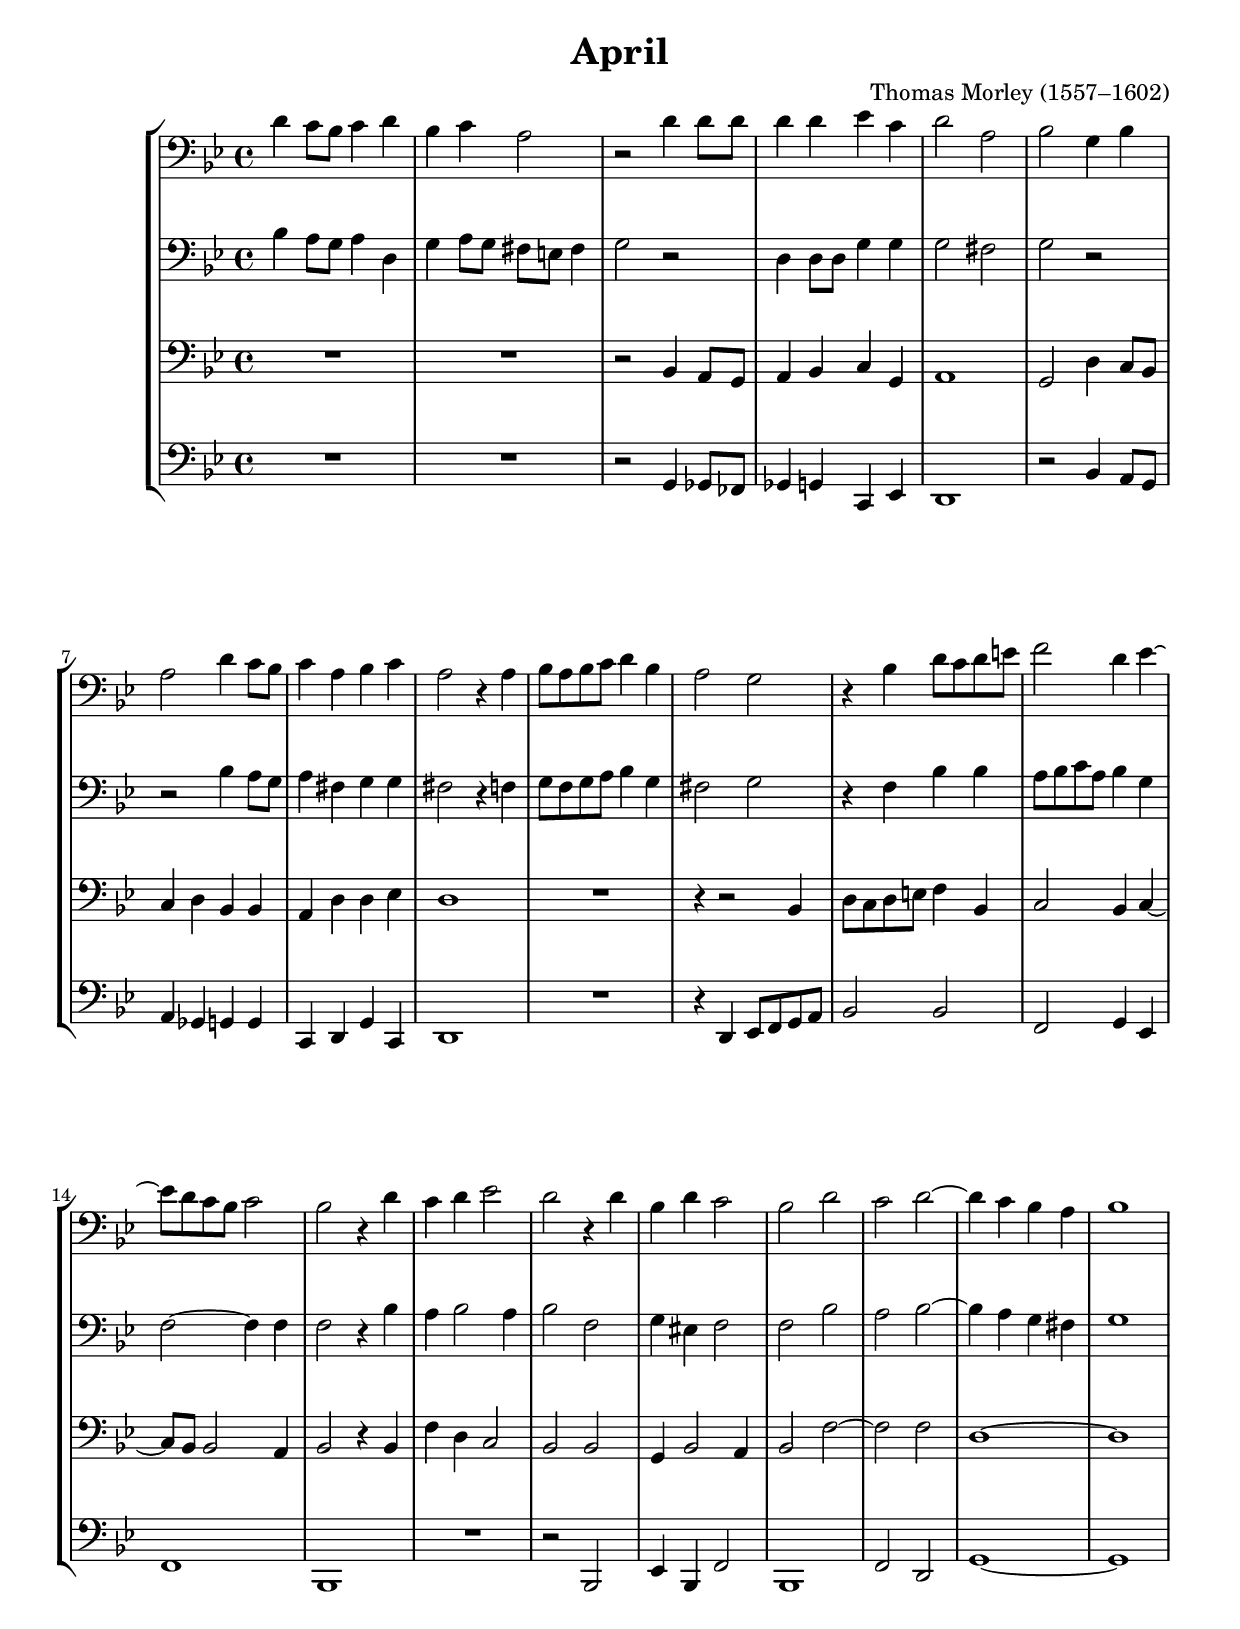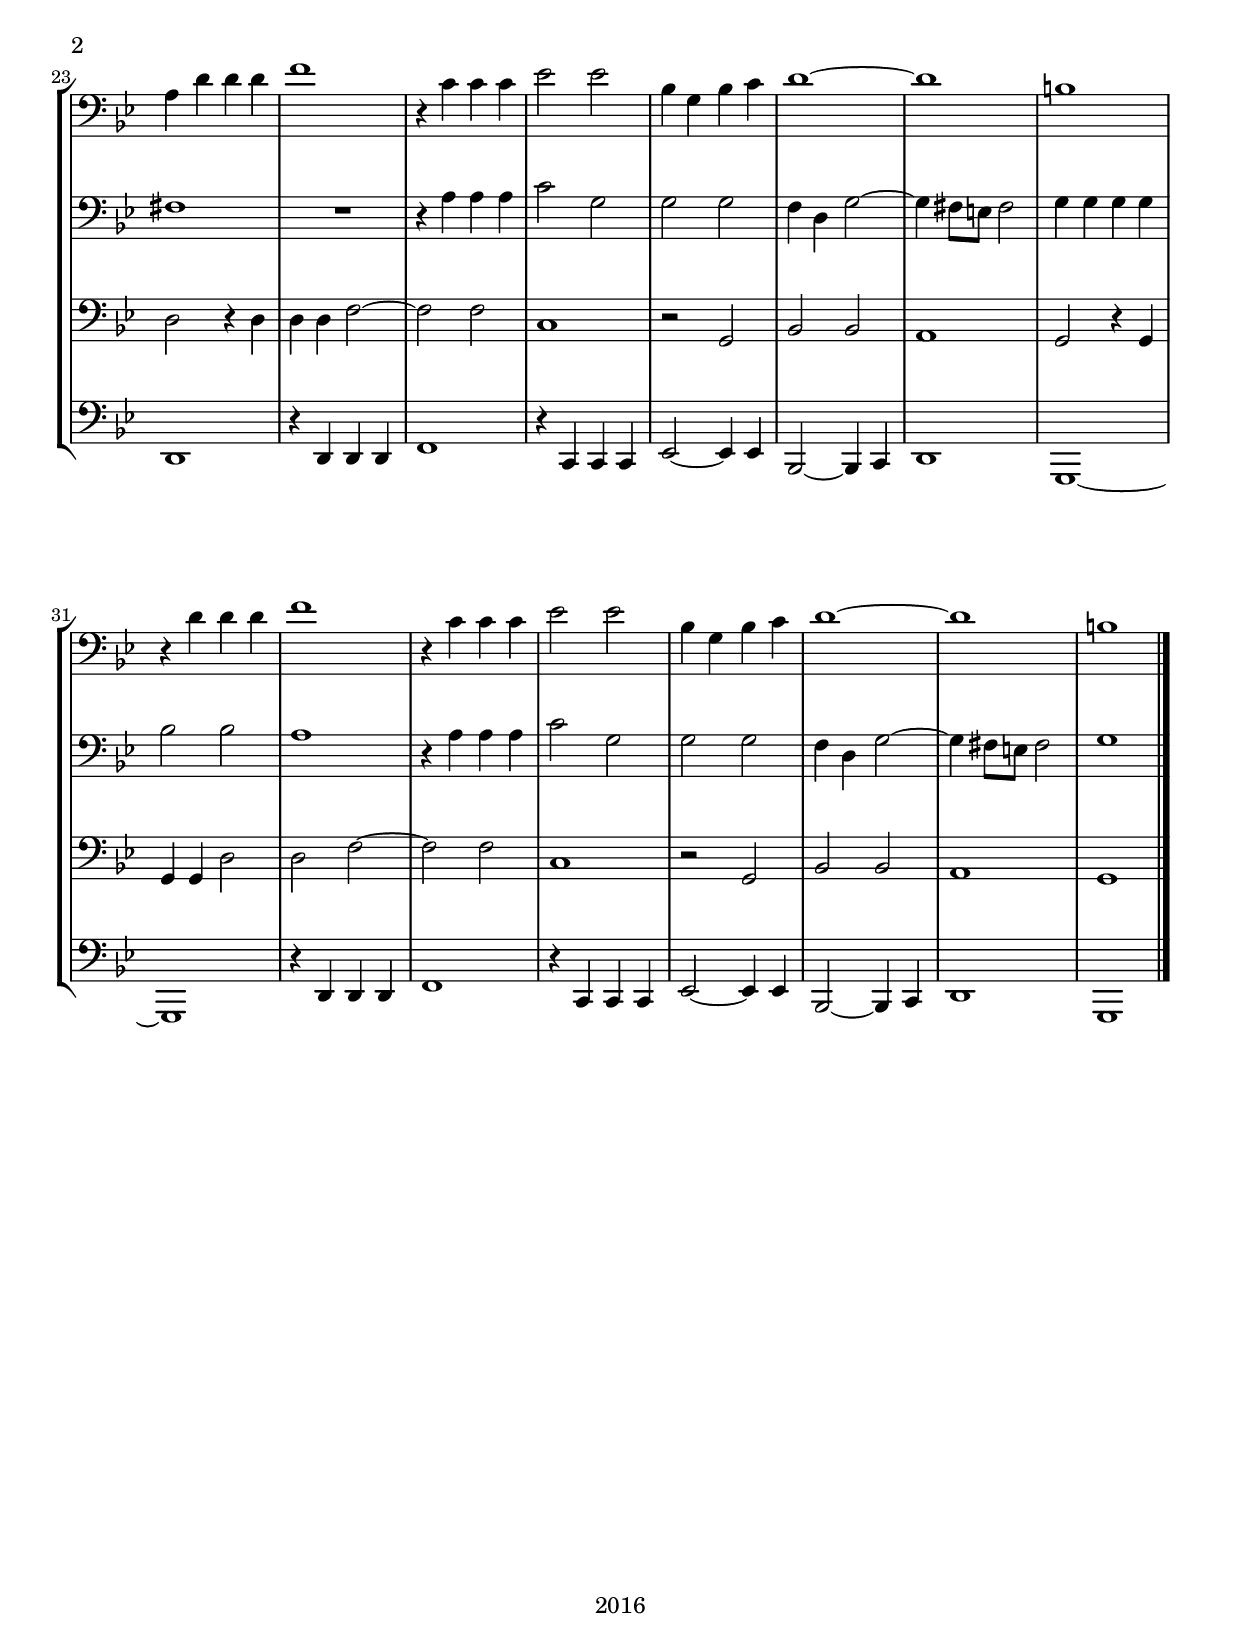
\version "2.16.2"

\header {
  title = "April"
  composer = "Thomas Morley (1557–1602)"
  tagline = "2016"
}

\paper {
  system-system-spacing #'minimum-distance = #22
  top-margin = 1.5\cm
  left-margin = 1.2\cm
  right-margin = 1.2\cm
  bottom-margin = 1.5\cm
}

global= {
  \time 4/4
  \key bes \major
  \clef bass
}

PartPOneVoiceOne =  \new Voice \relative c' {
  %\set Staff.instrumentName = #"Voice 1"
  
  d4 c8 bes8 c4 d4 | % 2
  bes4 c4 a2 | % 3
  r2 d4 d8 d8 | % 4
  d4 d4 es4 c4 | % 5
  d2 a2 | % 6
  bes2 g4 bes4 | % 7
  a2 d4 c8 bes8 | % 8
  c4 a4 bes4 c4 | % 9
  a2 r4 a4 | \barNumberCheck #10
  bes8 a8 bes8 c8 d4 bes4 | % 11
  a2 g2 | % 12
  r4 bes4 d8 c8 d8 e8 | % 13
  f2 d4 es4 ~ | % 14
  es8 d8 c8 bes8 c2 | % 15
  bes2 r4 d4 | % 16
  c4 d4 es2 | % 17
  d2 r4 d4 | % 18
  bes4 d4 c2 | % 19
  bes2 d2 | \barNumberCheck #20
  c2 d2 ~ | % 21
  d4 c4 bes4 a4 | % 22
  bes1 | % 23
  a4 d4 d4 d4 | % 24
  f1 | % 25
  r4 c4 c4 c4 | % 26
  es2 es2 | % 27
  bes4 g4 bes4 c4 | % 28
  d1 ~ | % 29
  d1 | \barNumberCheck #30
  b1 | % 31
  r4 d4 d4 d4 | % 32
  f1 | % 33
  r4 c4 c4 c4 | % 34
  es2 es2 | % 35
  bes4 g4 bes4 c4 | % 36
  d1 ~ | % 37
  d1 | % 38
  b1
  \bar "|."
}

PartPTwoVoiceOne =  \new Voice \relative c' {
  %\set Staff.instrumentName = #"Voice 2"
  
  bes4 a8 g8 a4 d,4 | % 2
  g4 a8 g8 fis8 e8 fis4 | % 3
  g2 r2 | % 4
  d4 d8 d8 g4 g4 | % 5
  g2 fis2 | % 6
  g2 r2 | % 7
  r2 bes4 a8 g8 | % 8
  a4 fis4 g4 g4 | % 9
  fis2 r4 f4 | \barNumberCheck #10
  g8 f8 g8 a8 bes4 g4 | % 11
  fis2 g2 | % 12
  r4 f4 bes4 bes4 | % 13
  a8 bes8 c8 a8 bes4 g4 | % 14
  f2 ~ f4 f4 | % 15
  f2 r4 bes4 | % 16
  a4 bes2 a4 | % 17
  bes2 f2 | % 18
  g4 eis4 f2 | % 19
  f2 bes2 | \barNumberCheck #20
  a2 bes2 ~ | % 21
  bes4 a4 g4 fis4 | % 22
  g1 | % 23
  fis1 | % 24
  R1 | % 25
  r4 a4 a4 a4 | % 26
  c2 g2 | % 27
  g2 g2 | % 28
  f4 d4 g2 ~ | % 29
  g4 fis8 e8 fis2 | \barNumberCheck #30
  g4 g4 g4 g4 | % 31
  bes2 bes2 | % 32
  a1 | % 33
  r4 a4 a4 a4 | % 34
  c2 g2 | % 35
  g2 g2 | % 36
  f4 d4 g2 ~ | % 37
  g4 fis8 e8 fis2 | % 38
  g1
  \bar "|."
}

PartPThreeVoiceOne =  \new Voice \relative c {
  %\set Staff.instrumentName = #"Voice 3"
  
  R1*2 | % 3
  r2 bes4 a8 g8 | % 4
  a4 bes4 c4 g4 | % 5
  a1 | % 6
  g2 d'4 c8 bes8 | % 7
  c4 d4 bes4 bes4 | % 8
  a4 d4 d4 es4 | % 9
  d1 | \barNumberCheck #10
  R1 | % 11
  r4 r2 bes4 | % 12
  d8 c8 d8 e8 f4 bes,4 | % 13
  c2 bes4 c4 ~ | % 14
  c8 bes8 bes2 a4 | % 15
  bes2 r4 bes4 | % 16
  f'4 d4 c2 | % 17
  bes2 bes2 | % 18
  g4 bes2 a4 | % 19
  bes2 f'2 ~ | \barNumberCheck #20
  f2 f2 | % 21
  d1 ~ | % 22
  d1 | % 23
  d2 r4 d4 | % 24
  d4 d4 f2 ~ | % 25
  f2 f2 | % 26
  c1 | % 27
  r2 g2 | % 28
  bes2 bes2 | % 29
  a1 | \barNumberCheck #30
  g2 r4 g4 | % 31
  g4 g4 d'2 | % 32
  d2 f2 ~ | % 33
  f2 f2 | % 34
  c1 | % 35
  r2 g2 | % 36
  bes2 bes2 | % 37
  a1 | % 38
  g1
  \bar "|."
}

PartPFourVoiceOne =  \new Voice \relative c {
  %\set Staff.instrumentName = #"Voice 4"
  
  \clef bass
  R1*2 | % 3
  r2 g4 ges8 fes8 | % 4
  ges4 g4 c,4 es4 | % 5
  d1 | % 6
  r2 bes'4 a8 g8 | % 7
  a4 ges4 g4 g4 | % 8
  c,4 d4 g4 c,4 | % 9
  d1 | \barNumberCheck #10
  R1 | % 11
  r4 d4 es8 f8 g8 a8 | % 12
  bes2 bes2 | % 13
  f2 g4 es4 | % 14
  f1 | % 15
  bes,1 | % 16
  R1 | % 17
  r2 bes2 | % 18
  es4 bes4 f'2 | % 19
  bes,1 | \barNumberCheck #20
  f'2 d2 | % 21
  g1 ~ | % 22
  g1 | % 23
  d1 | % 24
  r4 d4 d4 d4 | % 25
  f1 | % 26
  r4 c4 c4 c4 | % 27
  es2 ~ es4 es4 | % 28
  bes2 ~ bes4 c4 | % 29
  d1 | \barNumberCheck #30
  g,1 ~ | % 31
  g1 | % 32
  r4 d'4 d4 d4 | % 33
  f1 | % 34
  r4 c4 c4 c4 | % 35
  es2 ~ es4 es4 | % 36
  bes2 ~ bes4 c4 | % 37
  d1 | % 38
  g,1
  \bar "|."
}

\score {
  \new StaffGroup <<
    \new Staff << \global \PartPOneVoiceOne >>
    \new Staff << \global \PartPTwoVoiceOne >>
    \new Staff << \global \PartPThreeVoiceOne >>
    \new Staff << \global \PartPFourVoiceOne >>
  >>
  \layout { }
  \midi { }
}